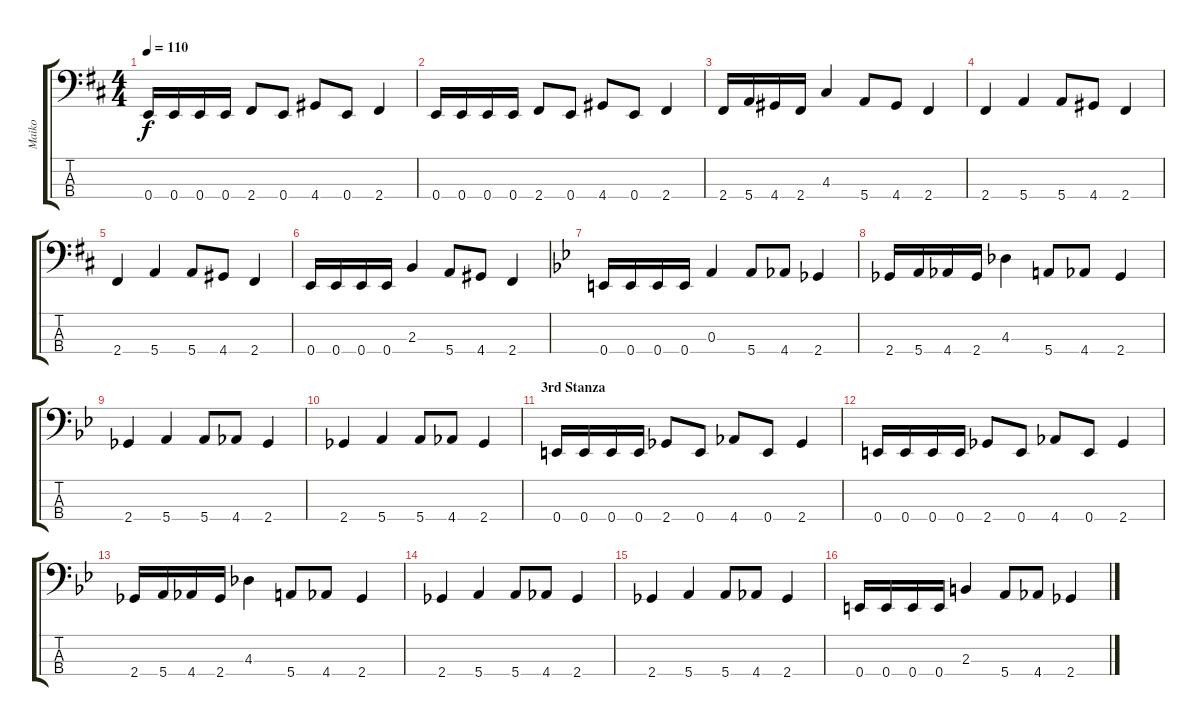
\track ("Maiko" "Maiko") {instrument electricbasspick}
\staff {score tabs}
\tuning (G2 D2 A1 E1) {hide}
\ts (4 4)
\tempo 110
\clef f4
\ks bminor
0.4.16{dy f} 0.4.16 0.4.16 0.4.16 2.4.8 0.4.8 4.4.8 0.4.8 2.4.4 |
0.4.16 0.4.16 0.4.16 0.4.16 2.4.8 0.4.8 4.4.8 0.4.8 2.4.4 |
2.4.16 5.4.16 4.4.16 2.4.16 4.3.4 5.4.8 4.4.8 2.4.4 |
2.4.4 5.4.4 5.4.8 4.4.8 2.4.4 |
2.4.4 5.4.4 5.4.8 4.4.8 2.4.4 |
0.4.16 0.4.16 0.4.16 0.4.16 2.3.4 5.4.8 4.4.8 2.4.4 |
\ks bb
0.4.16 0.4.16 0.4.16 0.4.16 0.3.4 5.4.8 4.4.8 2.4.4 |
2.4.16 5.4.16 4.4.16 2.4.16 4.3.4 5.4.8 4.4.8 2.4.4 |
2.4.4 5.4.4 5.4.8 4.4.8 2.4.4 |
2.4.4 5.4.4 5.4.8 4.4.8 2.4.4 |
\section ("" "3rd Stanza")
0.4.16 0.4.16 0.4.16 0.4.16 2.4.8 0.4.8 4.4.8 0.4.8 2.4.4 |
0.4.16 0.4.16 0.4.16 0.4.16 2.4.8 0.4.8 4.4.8 0.4.8 2.4.4 |
2.4.16 5.4.16 4.4.16 2.4.16 4.3.4 5.4.8 4.4.8 2.4.4 |
2.4.4 5.4.4 5.4.8 4.4.8 2.4.4 |
2.4.4 5.4.4 5.4.8 4.4.8 2.4.4 |
0.4.16 0.4.16 0.4.16 0.4.16 2.3.4 5.4.8 4.4.8 2.4.4
